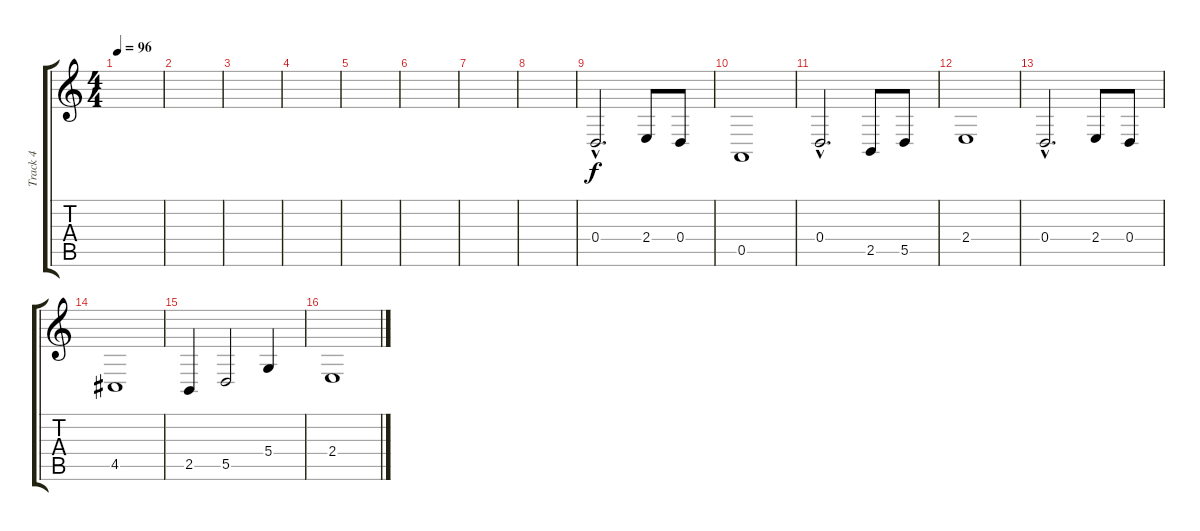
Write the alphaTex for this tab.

\track ("Track 4" "Track 4") {instrument viola}
\staff {score tabs}
\tuning (E4 B3 G3 D3 A2 E2) {hide}
\ts (4 4)
\tempo 96
\clef g2
\ks c
|
|
|
|
|
|
|
|
0.4{hac}.2{d} 2.4.8 0.4.8 |
0.5.1 |
0.4{hac}.2{d} 2.5.8 5.5.8 |
2.4.1 |
0.4{hac}.2{d} 2.4.8 0.4.8 |
4.5.1 |
2.5.4 5.5.2 5.4.4 |
2.4.1
